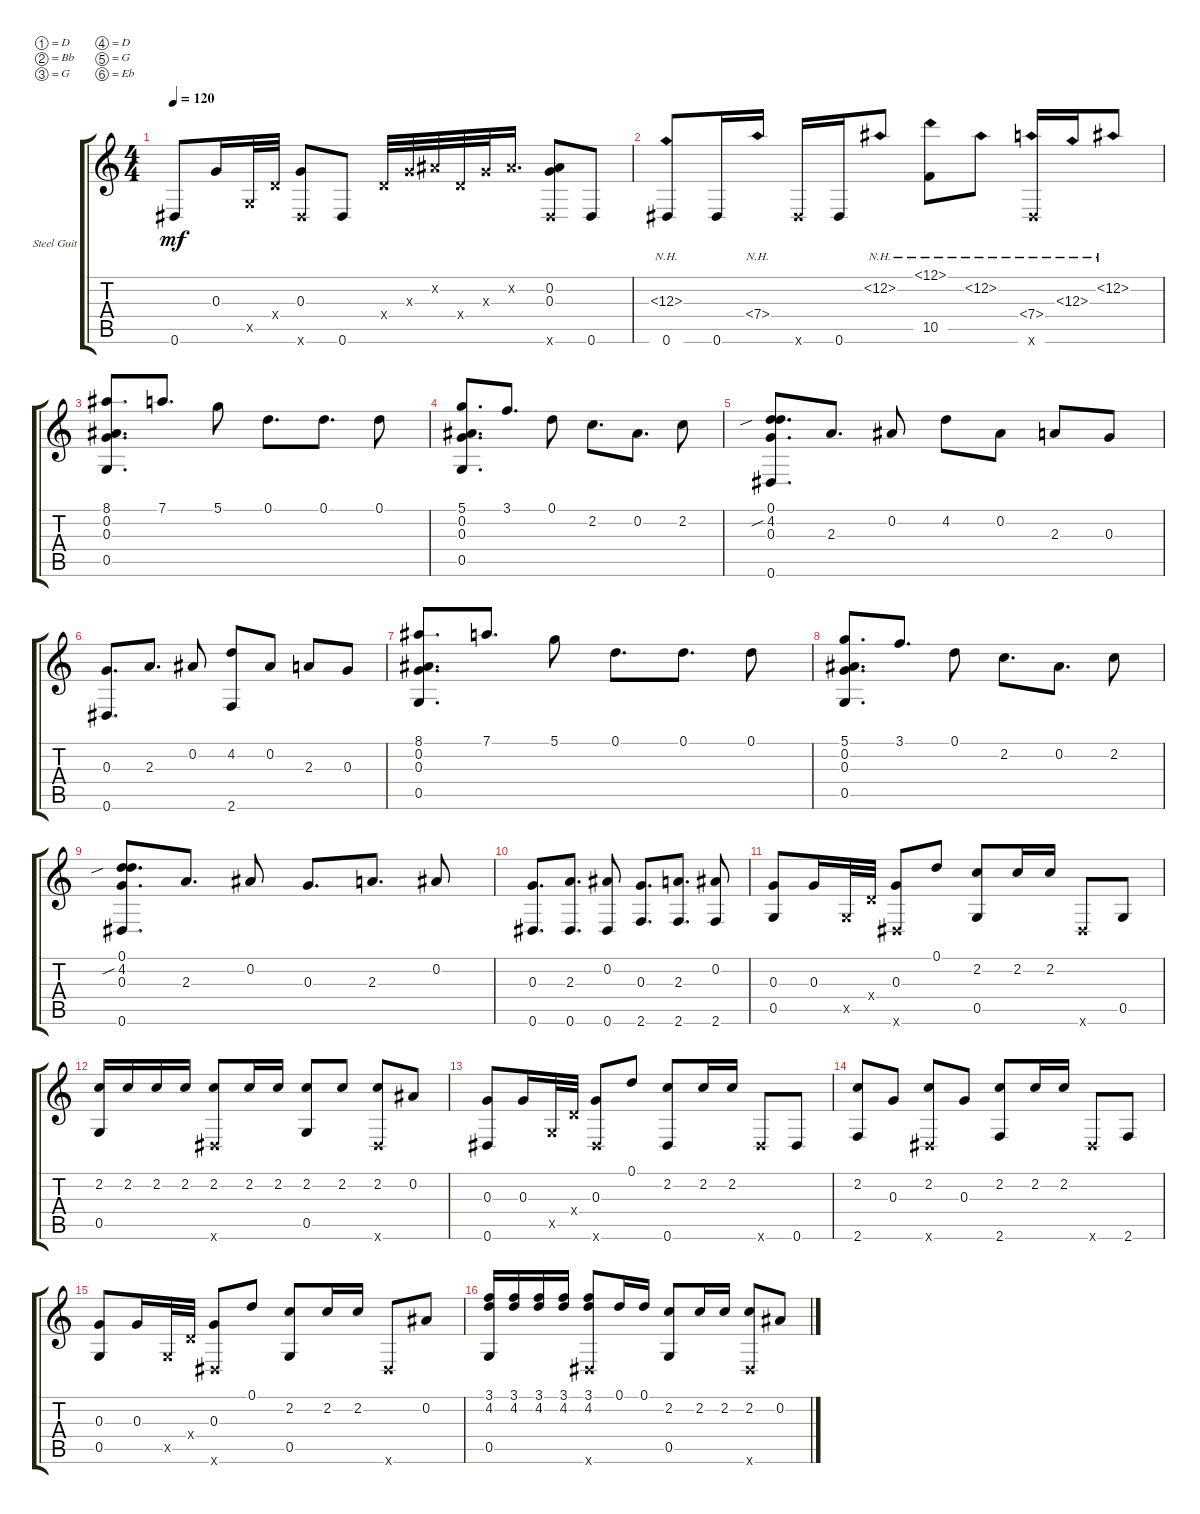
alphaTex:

\defaultSystemsLayout 4
\bracketExtendMode groupsimilarinstruments
\firstSystemTrackNameOrientation horizontal
\otherSystemsTrackNameOrientation horizontal
\track ("Steel Guitar" "Steel Guit") {instrument acousticguitarsteel}
\staff {score tabs}
\tuning (D4 Bb3 G3 D3 G2 Eb2)
\ts (4 4)
\tempo 120
\clef g2
\ks c
0.6.8{dy mf} 0.3.16 0.5{x}.32 0.4{x}.32 (0.3 0.6{x}).8 0.6.8 0.4{x}.32 0.3{x}.32 0.2{x}.32 0.4{x}.32 0.3{x}.32 0.2{x}.16{d} (0.2 0.3 0.6{x}).8 0.6.8 |
(12.3{nh} 0.6).8 0.6.16 7.4{nh}.16 0.6{x}.16 0.6.16 12.2{nh}.8 (10.5 12.1{nh}).8 12.2{nh}.8 (7.4{nh} 0.6{x}).16 12.3{nh}.16 12.2{nh}.8 |
(0.5 0.2 0.3 8.1).8{d} 7.1.8{d} 5.1.8 0.1.8{d} 0.1.8{d} 0.1.8 |
(0.5 0.3 0.2 5.1).8{d} 3.1.8{d} 0.1.8 2.2.8{d} 0.2.8{d} 2.2.8 |
(4.2{sib} 0.6 0.3 0.1).8{d} 2.3.8{d} 0.2.8 4.2.8 0.2.8 2.3.8 0.3.8 |
(0.6 0.3).8{d} 2.3.8{d} 0.2.8 (4.2 2.6).8 0.2.8 2.3.8 0.3.8 |
(0.5 0.2 0.3 8.1).8{d} 7.1.8{d} 5.1.8 0.1.8{d} 0.1.8{d} 0.1.8 |
(0.5 0.3 0.2 5.1).8{d} 3.1.8{d} 0.1.8 2.2.8{d} 0.2.8{d} 2.2.8 |
(4.2{sib} 0.6 0.3 0.1).8{d} 2.3.8{d} 0.2.8 0.3.8{d} 2.3.8{d} 0.2.8 |
(0.6 0.3).8{d} (2.3 0.6).8{d} (0.2 0.6).8 (2.6 0.3).8{d} (2.3 2.6).8{d} (0.2 2.6).8 |
(0.5 0.3).8 0.3.16 0.5{x}.32 0.4{x}.32 (0.3 0.6{x}).8 0.1.8 (2.2 0.5).8 2.2.16 2.2.16 0.6{x}.8 0.5.8 |
(0.5 2.2).16 2.2.16 2.2.16 2.2.16 (2.2 0.6{x}).8 2.2.16 2.2.16 (0.5 2.2).8 2.2.8 (2.2 0.6{x}).8 0.2.8 |
(0.6 0.3).8 0.3.16 0.5{x}.32 0.4{x}.32 (0.3 0.6{x}).8 0.1.8 (2.2 0.6).8 2.2.16 2.2.16 0.6{x}.8 0.6.8 |
(2.6 2.2).8 0.3.8 (2.2 0.6{x}).8 0.3.8 (2.6 2.2).8 2.2.16 2.2.16 0.6{x}.8 2.6.8 |
(0.5 0.3).8 0.3.16 0.5{x}.32 0.4{x}.32 (0.3 0.6{x}).8 0.1.8 (2.2 0.5).8 2.2.16 2.2.16 0.6{x}.8 0.2.8 |
(0.5 4.2 3.1).16 (4.2 3.1).16 (4.2 3.1).16 (4.2 3.1).16 (4.2 0.6{x} 3.1).8 0.1.16 0.1.16 (0.5 2.2).8 2.2.16 2.2.16 (2.2 0.6{x}).8 0.2.8
